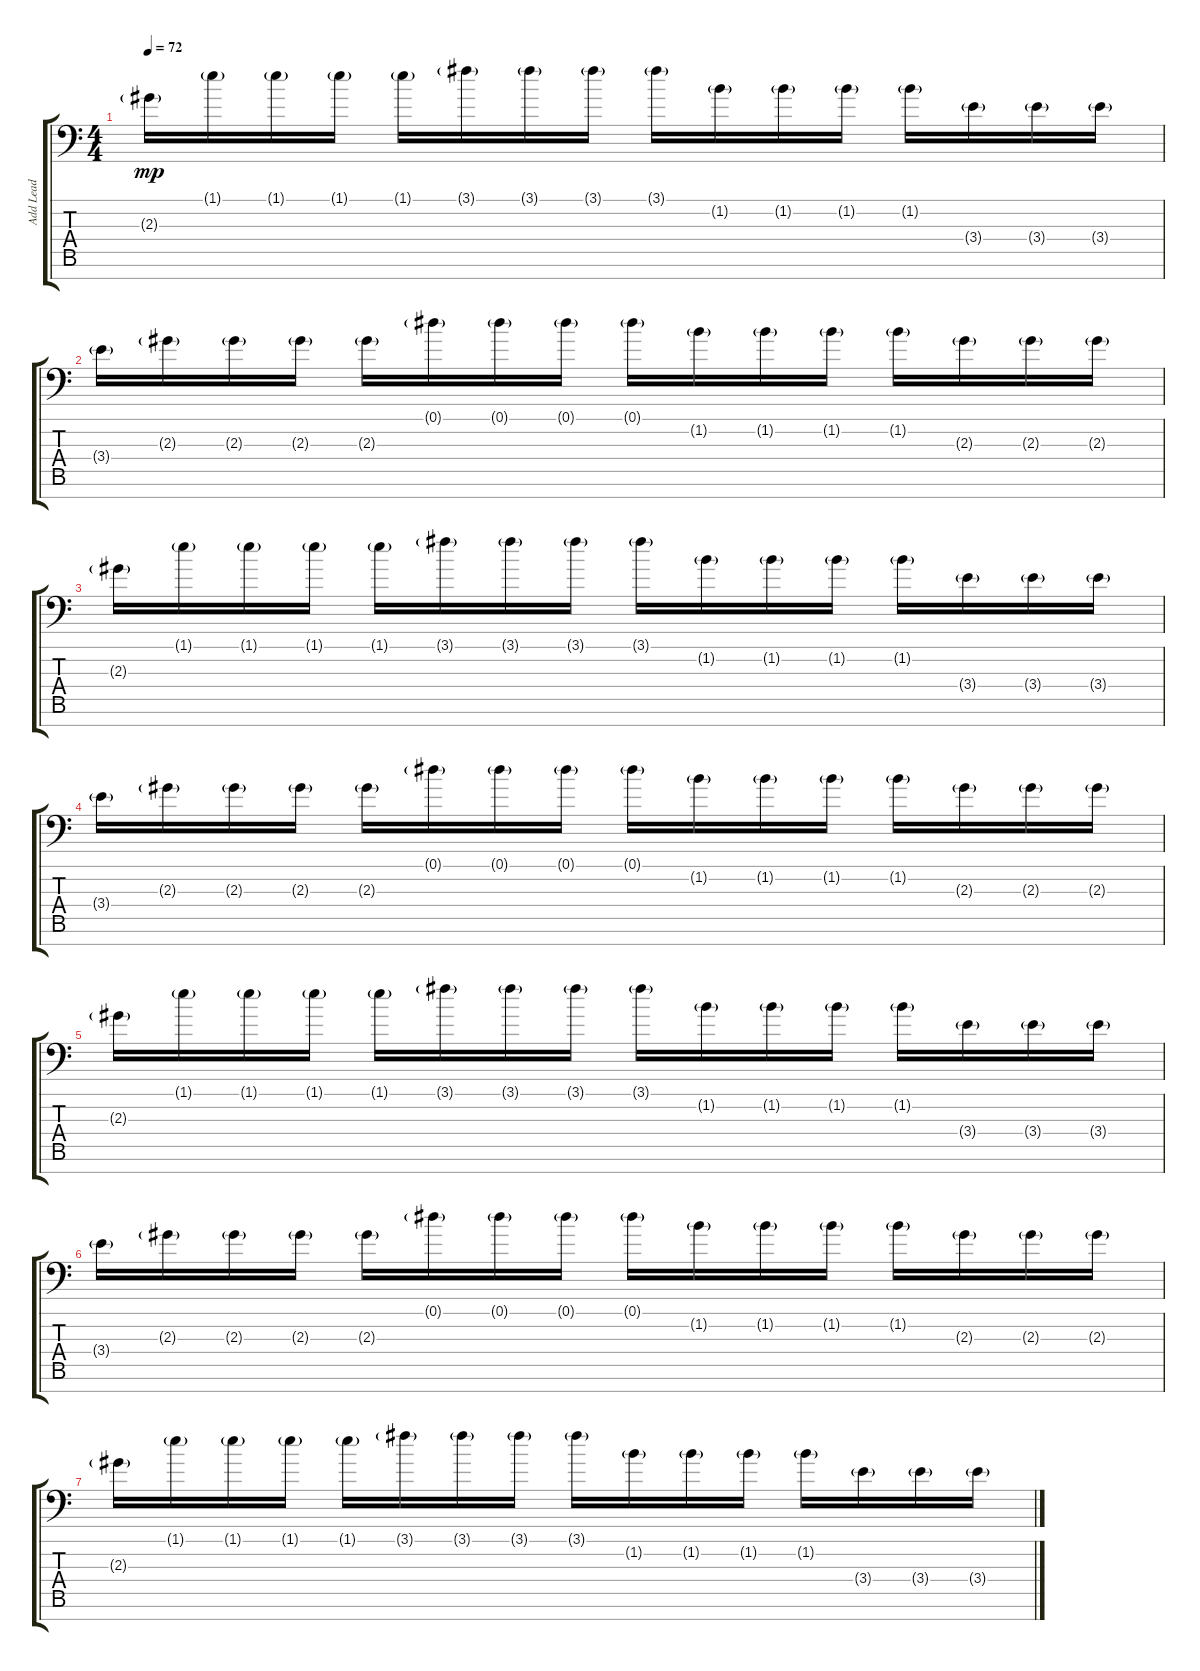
\track ("Add Lead" "Add Lead") {instrument overdrivenguitar}
\staff {score tabs}
\tuning (Eb4 Bb3 Gb3 Db3 Ab2 Eb2 Bb1) {hide}
\ts (4 4)
\tempo 72
\clef f4
\ks c
2.3{g}.16{dy mp} 1.1{g}.16 1.1{g}.16 1.1{g}.16 1.1{g}.16 3.1{g}.16 3.1{g}.16 3.1{g}.16 3.1{g}.16 1.2{g}.16 1.2{g}.16 1.2{g}.16 1.2{g}.16 3.4{g}.16 3.4{g}.16 3.4{g}.16 |
3.4{g}.16 2.3{g}.16 2.3{g}.16 2.3{g}.16 2.3{g}.16 0.1{g}.16 0.1{g}.16 0.1{g}.16 0.1{g}.16 1.2{g}.16 1.2{g}.16 1.2{g}.16 1.2{g}.16 2.3{g}.16 2.3{g}.16 2.3{g}.16 |
2.3{g}.16 1.1{g}.16 1.1{g}.16 1.1{g}.16 1.1{g}.16 3.1{g}.16 3.1{g}.16 3.1{g}.16 3.1{g}.16 1.2{g}.16 1.2{g}.16 1.2{g}.16 1.2{g}.16 3.4{g}.16 3.4{g}.16 3.4{g}.16 |
3.4{g}.16 2.3{g}.16 2.3{g}.16 2.3{g}.16 2.3{g}.16 0.1{g}.16 0.1{g}.16 0.1{g}.16 0.1{g}.16 1.2{g}.16 1.2{g}.16 1.2{g}.16 1.2{g}.16 2.3{g}.16 2.3{g}.16 2.3{g}.16 |
2.3{g}.16 1.1{g}.16 1.1{g}.16 1.1{g}.16 1.1{g}.16 3.1{g}.16 3.1{g}.16 3.1{g}.16 3.1{g}.16 1.2{g}.16 1.2{g}.16 1.2{g}.16 1.2{g}.16 3.4{g}.16 3.4{g}.16 3.4{g}.16 |
3.4{g}.16 2.3{g}.16 2.3{g}.16 2.3{g}.16 2.3{g}.16 0.1{g}.16 0.1{g}.16 0.1{g}.16 0.1{g}.16 1.2{g}.16 1.2{g}.16 1.2{g}.16 1.2{g}.16 2.3{g}.16 2.3{g}.16 2.3{g}.16 |
2.3{g}.16 1.1{g}.16 1.1{g}.16 1.1{g}.16 1.1{g}.16 3.1{g}.16 3.1{g}.16 3.1{g}.16 3.1{g}.16 1.2{g}.16 1.2{g}.16 1.2{g}.16 1.2{g}.16 3.4{g}.16 3.4{g}.16 3.4{g}.16
